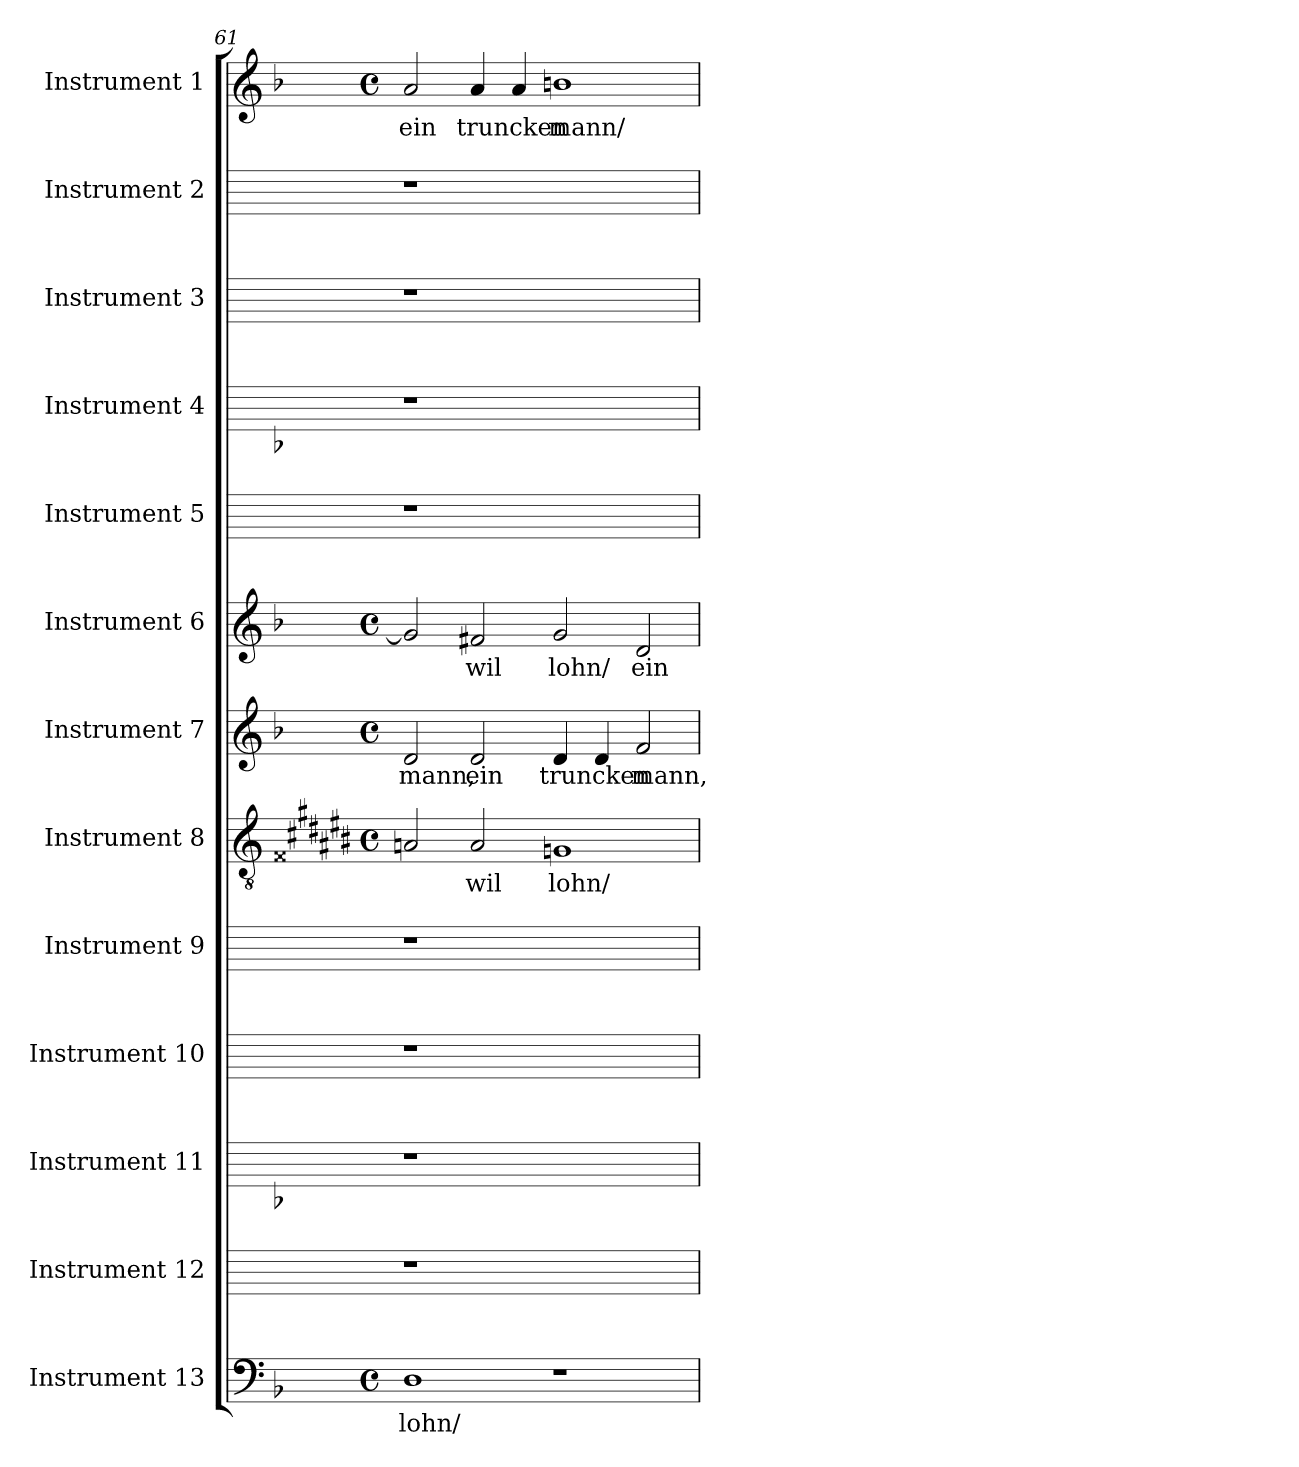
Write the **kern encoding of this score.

**kern	**text	**kern	**kern	**kern	**kern	**kern	**text	**kern	**text	**kern	**text	**kern	**kern	**kern	**kern	**kern	**text
*part13	*part13	*part12	*part11	*part10	*part9	*part8	*part8	*part7	*part7	*part6	*part6	*part5	*part4	*part3	*part2	*part1	*part1
*staff13	*staff13	*staff12	*staff11	*staff10	*staff9	*staff8	*staff8	*staff7	*staff7	*staff6	*staff6	*staff5	*staff4	*staff3	*staff2	*staff1	*staff1
*I"Instrument 13	*	*I"Instrument 12	*I"Instrument 11	*I"Instrument 10	*I"Instrument 9	*I"Instrument 8	*	*I"Instrument 7	*	*I"Instrument 6	*	*I"Instrument 5	*I"Instrument 4	*I"Instrument 3	*I"Instrument 2	*I"Instrument 1	*
!!LO:LB:g=z
*clefF4	*	*	*	*	*	*clefGv2	*	*clefG2	*	*clefG2	*	*	*	*	*	*clefG2	*
*ITrd-3c-5	*	*ITrd-2c-3	*ITrd1c2	*ITrd-2c-3	*ITrd-2c-3	*ITrd-2c-3	*	*ITrd-3c-5	*	*	*	*ITrd-2c-3	*ITrd1c2	*ITrd-2c-3	*ITrd-2c-3	*ITrd1c2	*
*k[b-e-]	*	*	*k[b-e-a-]	*	*	*k[f##c#g#d#a#e#b#]	*	*k[b-e-]	*	*k[b-]	*	*	*k[b-e-a-]	*	*	*k[b-e-a-]	*
*B-:	*	*	*E-:	*	*	*G#:	*	*B-:	*	*F:	*	*	*E-:	*	*	*E-:	*
*M4/4	*	*	*	*	*	*M4/4	*	*M4/4	*	*M4/4	*	*	*	*	*	*M4/4	*
*met(c)	*	*	*	*	*	*met(c)	*	*met(c)	*	*met(c)	*	*	*	*	*	*met(c)	*
=61	=61	=61	=61	=61	=61	=61	=61	=61	=61	=61	=61	=61	=61	=61	=61	=61	=61
!	!LO:LY:b:cj	!	!	!	!	!	!	!	!LO:LY:b:cj	!	!	!	!	!	!	!	!LO:LY:b:cj
1G	lohn/	1r	1r	1r	1r	2c/	.	2g/	mann,	2g/]	.	1r	1r	1r	1r	2g/	ein
!	!	!	!	!	!	!	!LO:LY:b:cj	!	!LO:LY:b:cj	!	!LO:LY:b:cj	!	!	!	!	!	!LO:LY:b
.	.	.	.	.	.	2c/	wil	2g/	ein	2f#X/	wil	.	.	.	.	4g/	truncken
.	.	.	.	.	.	.	.	.	.	.	.	.	.	.	.	4g/	.
!	!	!	!	!	!	!	!LO:LY:b:cj	!	!LO:LY:b	!	!LO:LY:b:cj	!	!	!	!	!	!LO:LY:b:cj
1r	.	1ryy	1ryy	1ryy	1ryy	1B-	lohn/	4g/	truncken	2g/	lohn/	1ryy	1ryy	1ryy	1ryy	1an	mann/
.	.	.	.	.	.	.	.	4g/	.	.	.	.	.	.	.	.	.
!	!	!	!	!	!	!	!	!	!LO:LY:b:cj	!	!LO:LY:b:cj	!	!	!	!	!	!
.	.	.	.	.	.	.	.	2b-/	mann,	2d/	ein	.	.	.	.	.	.
=	=	=	=	=	=	=	=	=	=	=	=	=	=	=	=	=	=
*-	*-	*-	*-	*-	*-	*-	*-	*-	*-	*-	*-	*-	*-	*-	*-	*-	*-
